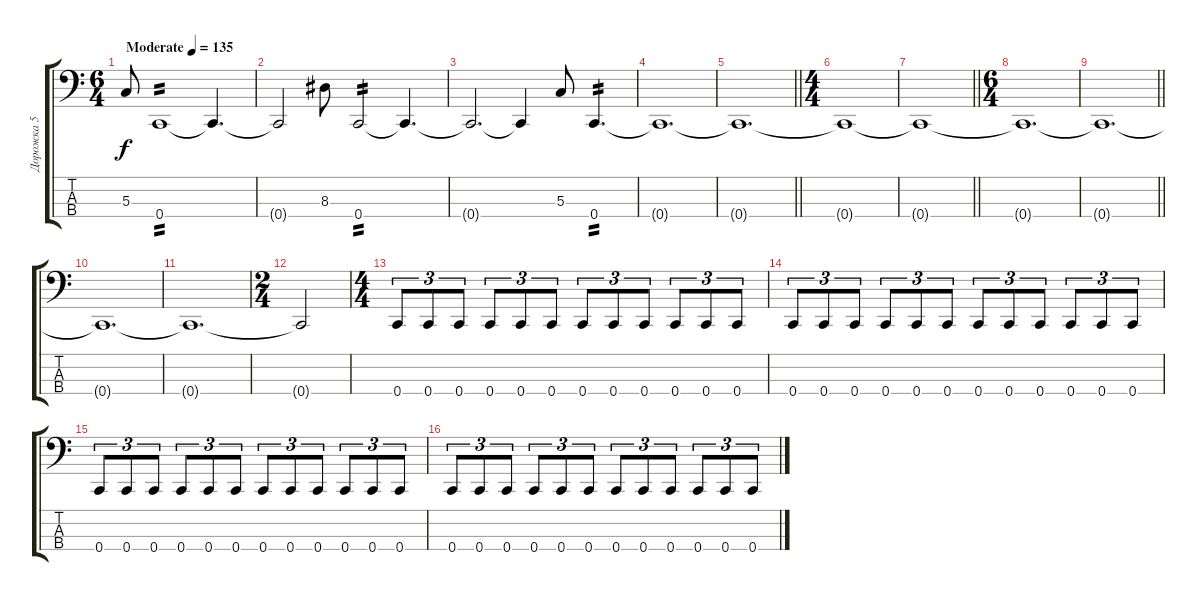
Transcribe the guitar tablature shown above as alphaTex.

\track ("Дорожка 5" "Дорожка 5") {instrument electricbassfinger}
\staff {score tabs}
\tuning (F2 C2 G1 C1) {hide}
\ts (6 4)
\tempo (135 "Moderate")
\clef f4
\ks c
5.3.8{dy f instrument electricbassfinger} 0.4.1{tp 2} 0.4{t}.4{d} |
0.4{t}.2 8.3.8 0.4.2{tp 2} 0.4{t}.4{d} |
0.4{t}.2{d} 0.4{t}.4 5.3.8 0.4.4{d tp 2} |
0.4{t}.1{d} |
\barLineRight lightlight
0.4{t}.1{d} |
\ts (4 4)
0.4{t}.1 |
\barLineRight lightlight
0.4{t}.1 |
\ts (6 4)
0.4{t}.1{d} |
\barLineRight lightlight
0.4{t}.1{d} |
0.4{t}.1{d} |
0.4{t}.1{d} |
\ts (2 4)
0.4{t}.2 |
\ts (4 4)
0.4.8{tu (3 2)} 0.4.8{tu (3 2)} 0.4.8{tu (3 2)} 0.4.8{tu (3 2)} 0.4.8{tu (3 2)} 0.4.8{tu (3 2)} 0.4.8{tu (3 2)} 0.4.8{tu (3 2)} 0.4.8{tu (3 2)} 0.4.8{tu (3 2)} 0.4.8{tu (3 2)} 0.4.8{tu (3 2)} |
0.4.8{tu (3 2)} 0.4.8{tu (3 2)} 0.4.8{tu (3 2)} 0.4.8{tu (3 2)} 0.4.8{tu (3 2)} 0.4.8{tu (3 2)} 0.4.8{tu (3 2)} 0.4.8{tu (3 2)} 0.4.8{tu (3 2)} 0.4.8{tu (3 2)} 0.4.8{tu (3 2)} 0.4.8{tu (3 2)} |
0.4.8{tu (3 2)} 0.4.8{tu (3 2)} 0.4.8{tu (3 2)} 0.4.8{tu (3 2)} 0.4.8{tu (3 2)} 0.4.8{tu (3 2)} 0.4.8{tu (3 2)} 0.4.8{tu (3 2)} 0.4.8{tu (3 2)} 0.4.8{tu (3 2)} 0.4.8{tu (3 2)} 0.4.8{tu (3 2)} |
0.4.8{tu (3 2)} 0.4.8{tu (3 2)} 0.4.8{tu (3 2)} 0.4.8{tu (3 2)} 0.4.8{tu (3 2)} 0.4.8{tu (3 2)} 0.4.8{tu (3 2)} 0.4.8{tu (3 2)} 0.4.8{tu (3 2)} 0.4.8{tu (3 2)} 0.4.8{tu (3 2)} 0.4.8{tu (3 2)}
